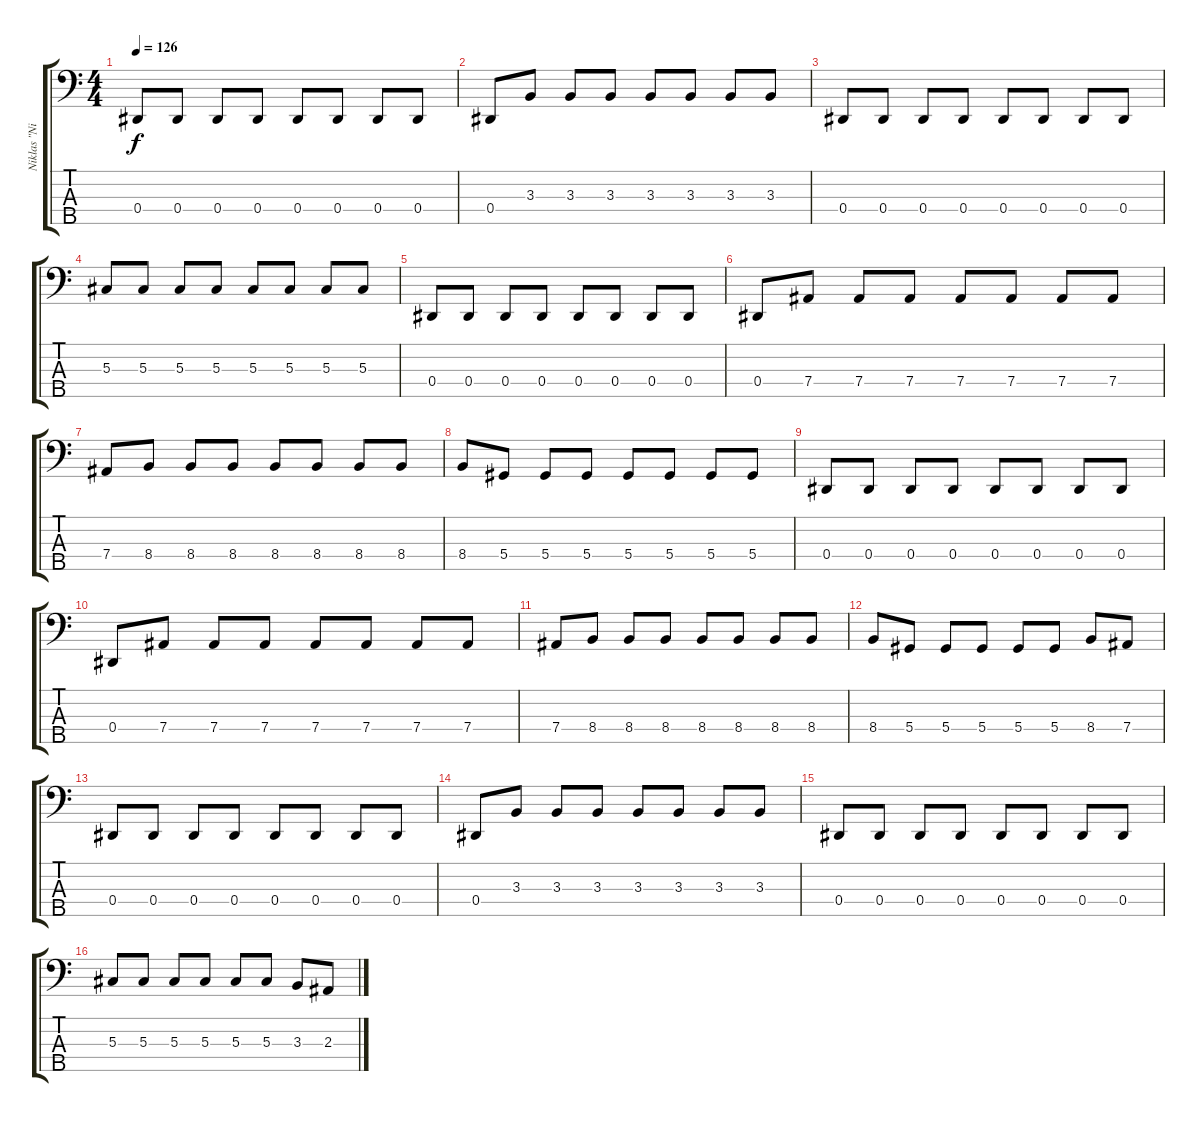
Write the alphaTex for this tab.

\track ("Niklas \"Nille\" Sandin" "Niklas \"Ni") {instrument electricbassfinger}
\staff {score tabs}
\tuning (Gb2 Db2 Ab1 Eb1 Bb0) {hide}
\ts (4 4)
\tempo 126
\clef f4
\ks c
0.4.8{dy f} 0.4.8 0.4.8 0.4.8 0.4.8 0.4.8 0.4.8 0.4.8 |
0.4.8 3.3.8 3.3.8 3.3.8 3.3.8 3.3.8 3.3.8 3.3.8 |
0.4.8 0.4.8 0.4.8 0.4.8 0.4.8 0.4.8 0.4.8 0.4.8 |
5.3.8 5.3.8 5.3.8 5.3.8 5.3.8 5.3.8 5.3.8 5.3.8 |
0.4.8 0.4.8 0.4.8 0.4.8 0.4.8 0.4.8 0.4.8 0.4.8 |
0.4.8 7.4.8 7.4.8 7.4.8 7.4.8 7.4.8 7.4.8 7.4.8 |
7.4.8 8.4.8 8.4.8 8.4.8 8.4.8 8.4.8 8.4.8 8.4.8 |
8.4.8 5.4.8 5.4.8 5.4.8 5.4.8 5.4.8 5.4.8 5.4.8 |
0.4.8 0.4.8 0.4.8 0.4.8 0.4.8 0.4.8 0.4.8 0.4.8 |
0.4.8 7.4.8 7.4.8 7.4.8 7.4.8 7.4.8 7.4.8 7.4.8 |
7.4.8 8.4.8 8.4.8 8.4.8 8.4.8 8.4.8 8.4.8 8.4.8 |
8.4.8 5.4.8 5.4.8 5.4.8 5.4.8 5.4.8 8.4.8 7.4.8 |
0.4.8 0.4.8 0.4.8 0.4.8 0.4.8 0.4.8 0.4.8 0.4.8 |
0.4.8 3.3.8 3.3.8 3.3.8 3.3.8 3.3.8 3.3.8 3.3.8 |
0.4.8 0.4.8 0.4.8 0.4.8 0.4.8 0.4.8 0.4.8 0.4.8 |
5.3.8 5.3.8 5.3.8 5.3.8 5.3.8 5.3.8 3.3.8 2.3.8
